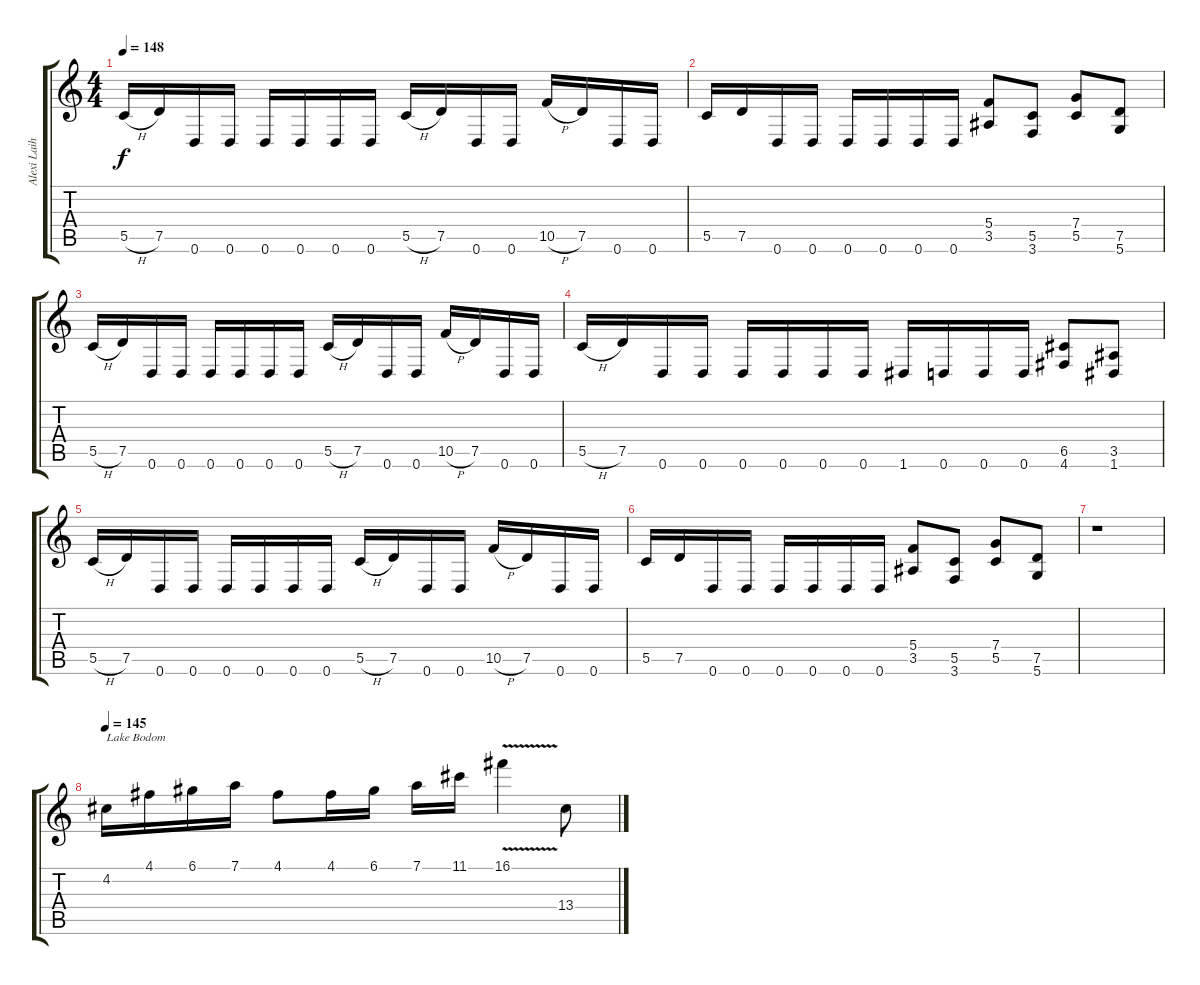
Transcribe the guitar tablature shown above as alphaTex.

\track ("Alexi Laiho" "Alexi Laih") {instrument distortionguitar}
\staff {score tabs}
\tuning (D4 A3 F3 C3 G2 D2) {hide}
\ts (4 4)
\tempo 148
\clef g2
\ks c
5.5{h}.16{dy f} 7.5.16 0.6.16 0.6.16 0.6.16 0.6.16 0.6.16 0.6.16 5.5{h}.16 7.5.16 0.6.16 0.6.16 10.5{h}.16 7.5.16 0.6.16 0.6.16 |
5.5.16 7.5.16 0.6.16 0.6.16 0.6.16 0.6.16 0.6.16 0.6.16 (5.4 3.5).8 (5.5 3.6).8 (7.4 5.5).8 (7.5 5.6).8 |
5.5{h}.16 7.5.16 0.6.16 0.6.16 0.6.16 0.6.16 0.6.16 0.6.16 5.5{h}.16 7.5.16 0.6.16 0.6.16 10.5{h}.16 7.5.16 0.6.16 0.6.16 |
5.5{h}.16 7.5.16 0.6.16 0.6.16 0.6.16 0.6.16 0.6.16 0.6.16 1.6.16 0.6.16 0.6.16 0.6.16 (6.5 4.6).8 (3.5 1.6).8 |
5.5{h}.16 7.5.16 0.6.16 0.6.16 0.6.16 0.6.16 0.6.16 0.6.16 5.5{h}.16 7.5.16 0.6.16 0.6.16 10.5{h}.16 7.5.16 0.6.16 0.6.16 |
5.5.16 7.5.16 0.6.16 0.6.16 0.6.16 0.6.16 0.6.16 0.6.16 (5.4 3.5).8 (5.5 3.6).8 (7.4 5.5).8 (7.5 5.6).8 |
r.1 |
\tempo 145
4.2.16{txt "Lake Bodom"} 4.1.16 6.1.16 7.1.16 4.1.8 4.1.16 6.1.16 7.1.16 11.1.16 16.1{v}.4 13.4.8
